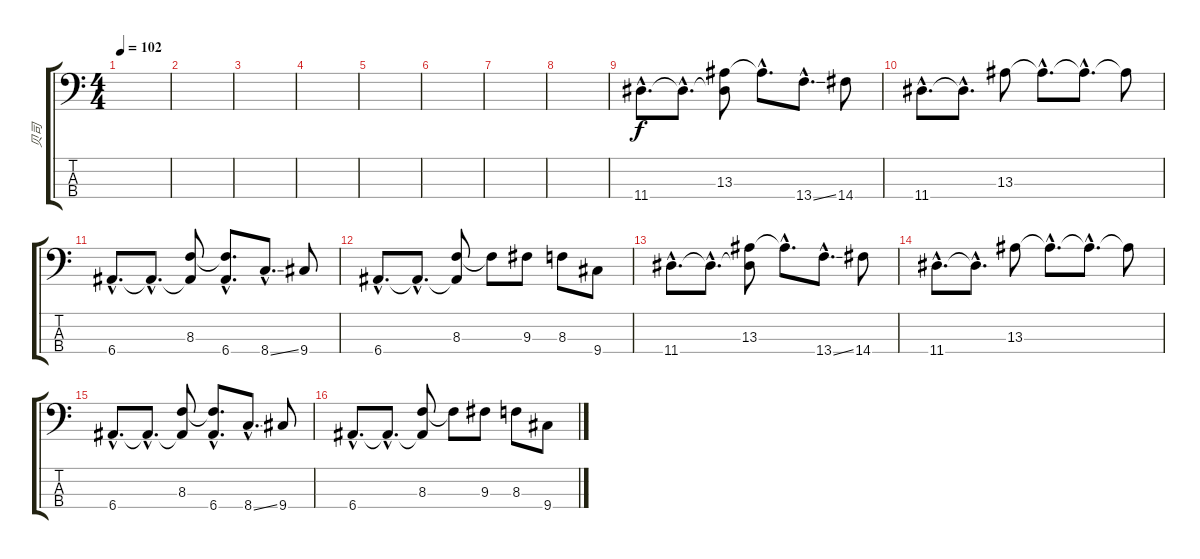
\track ("贝司" "贝司") {instrument electricbassfinger}
\staff {score tabs}
\tuning (G2 D2 A1 E1) {hide}
\ts (4 4)
\tempo 102
\clef f4
\ks c
|
|
|
|
|
|
|
|
11.4{hac}.8{d} 11.4{hac t}.8{d} (13.3 11.4{t}).8 13.3{hac t}.8{d} 13.4{ss hac}.8{d} 14.4.8 |
11.4{hac}.8{d} 11.4{hac t}.8{d} 13.3.8 13.3{hac t}.8{d} 13.3{hac t}.8{d} 13.3{t}.8 |
6.4{hac}.8{d} 6.4{hac t}.8{d} (8.3 6.4{t}).8 (8.3{hac t} 6.4{hac}).8{d} 8.4{ss hac}.8{d} 9.4.8 |
6.4{hac}.8{d} 6.4{hac t}.8{d} (8.3 6.4{t}).8 8.3{t}.8 9.3.8 8.3.8 9.4.8 |
11.4{hac}.8{d} 11.4{hac t}.8{d} (13.3 11.4{t}).8 13.3{hac t}.8{d} 13.4{ss hac}.8{d} 14.4.8 |
11.4{hac}.8{d} 11.4{hac t}.8{d} 13.3.8 13.3{hac t}.8{d} 13.3{hac t}.8{d} 13.3{t}.8 |
6.4{hac}.8{d} 6.4{hac t}.8{d} (8.3 6.4{t}).8 (8.3{hac t} 6.4{hac}).8{d} 8.4{ss hac}.8{d} 9.4.8 |
6.4{hac}.8{d} 6.4{hac t}.8{d} (8.3 6.4{t}).8 8.3{t}.8 9.3.8 8.3.8 9.4.8
